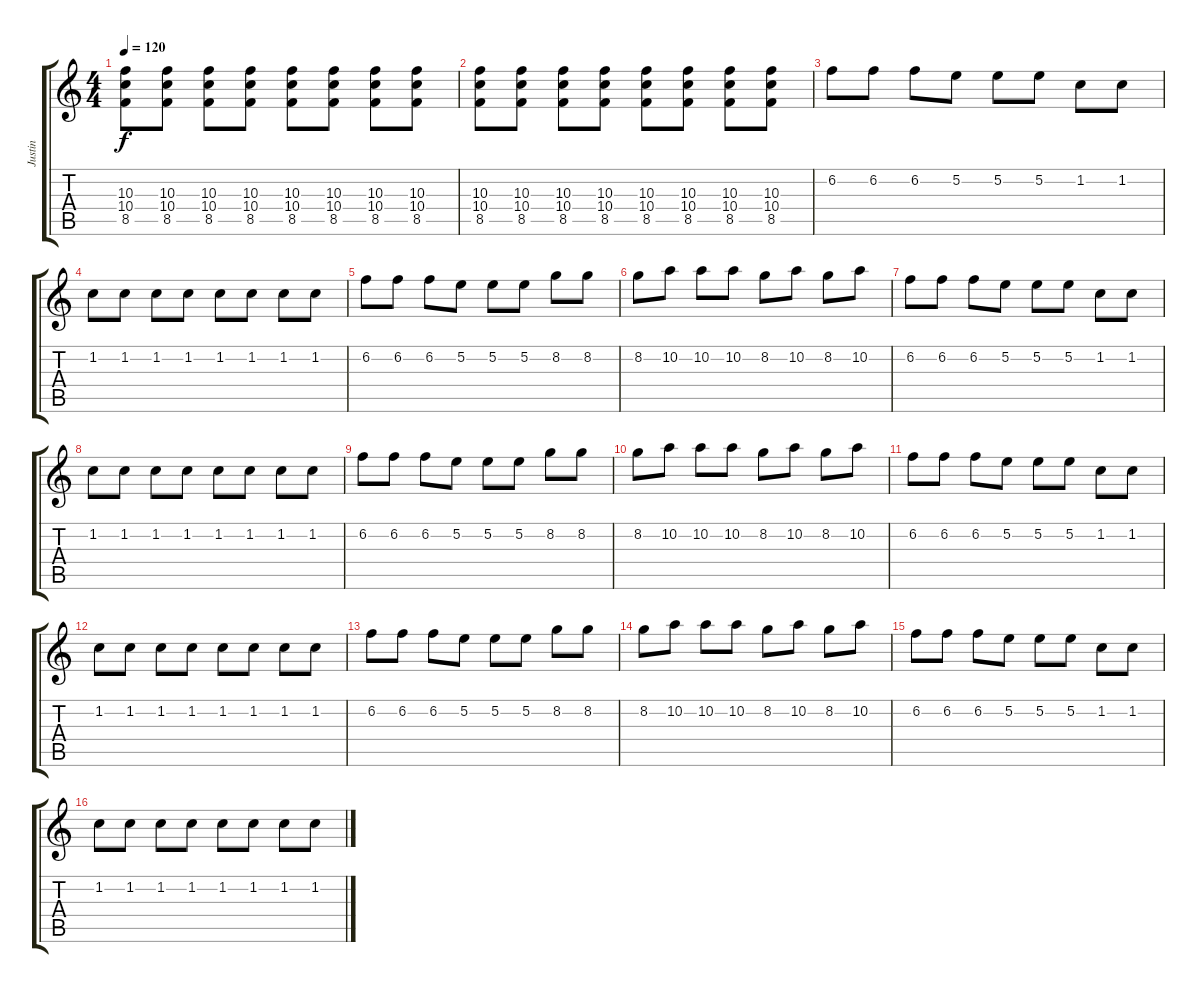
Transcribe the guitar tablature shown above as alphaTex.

\track ("Justin" "Justin") {instrument overdrivenguitar}
\staff {score tabs}
\tuning (E4 B3 G3 D3 A2 E2) {hide}
\ts (4 4)
\tempo 120
\clef g2
\ks c
(10.3 10.4 8.5).8{dy f} (10.3 10.4 8.5).8 (10.3 10.4 8.5).8 (10.3 10.4 8.5).8 (10.3 10.4 8.5).8 (10.3 10.4 8.5).8 (10.3 10.4 8.5).8 (10.3 10.4 8.5).8 |
(10.3 10.4 8.5).8 (10.3 10.4 8.5).8 (10.3 10.4 8.5).8 (10.3 10.4 8.5).8 (10.3 10.4 8.5).8 (10.3 10.4 8.5).8 (10.3 10.4 8.5).8 (10.3 10.4 8.5).8 |
6.2.8 6.2.8 6.2.8 5.2.8 5.2.8 5.2.8 1.2.8 1.2.8 |
1.2.8 1.2.8 1.2.8 1.2.8 1.2.8 1.2.8 1.2.8 1.2.8 |
6.2.8 6.2.8 6.2.8 5.2.8 5.2.8 5.2.8 8.2.8 8.2.8 |
8.2.8 10.2.8 10.2.8 10.2.8 8.2.8 10.2.8 8.2.8 10.2.8 |
6.2.8 6.2.8 6.2.8 5.2.8 5.2.8 5.2.8 1.2.8 1.2.8 |
1.2.8 1.2.8 1.2.8 1.2.8 1.2.8 1.2.8 1.2.8 1.2.8 |
6.2.8 6.2.8 6.2.8 5.2.8 5.2.8 5.2.8 8.2.8 8.2.8 |
8.2.8 10.2.8 10.2.8 10.2.8 8.2.8 10.2.8 8.2.8 10.2.8 |
6.2.8 6.2.8 6.2.8 5.2.8 5.2.8 5.2.8 1.2.8 1.2.8 |
1.2.8 1.2.8 1.2.8 1.2.8 1.2.8 1.2.8 1.2.8 1.2.8 |
6.2.8 6.2.8 6.2.8 5.2.8 5.2.8 5.2.8 8.2.8 8.2.8 |
8.2.8 10.2.8 10.2.8 10.2.8 8.2.8 10.2.8 8.2.8 10.2.8 |
6.2.8 6.2.8 6.2.8 5.2.8 5.2.8 5.2.8 1.2.8 1.2.8 |
1.2.8 1.2.8 1.2.8 1.2.8 1.2.8 1.2.8 1.2.8 1.2.8
